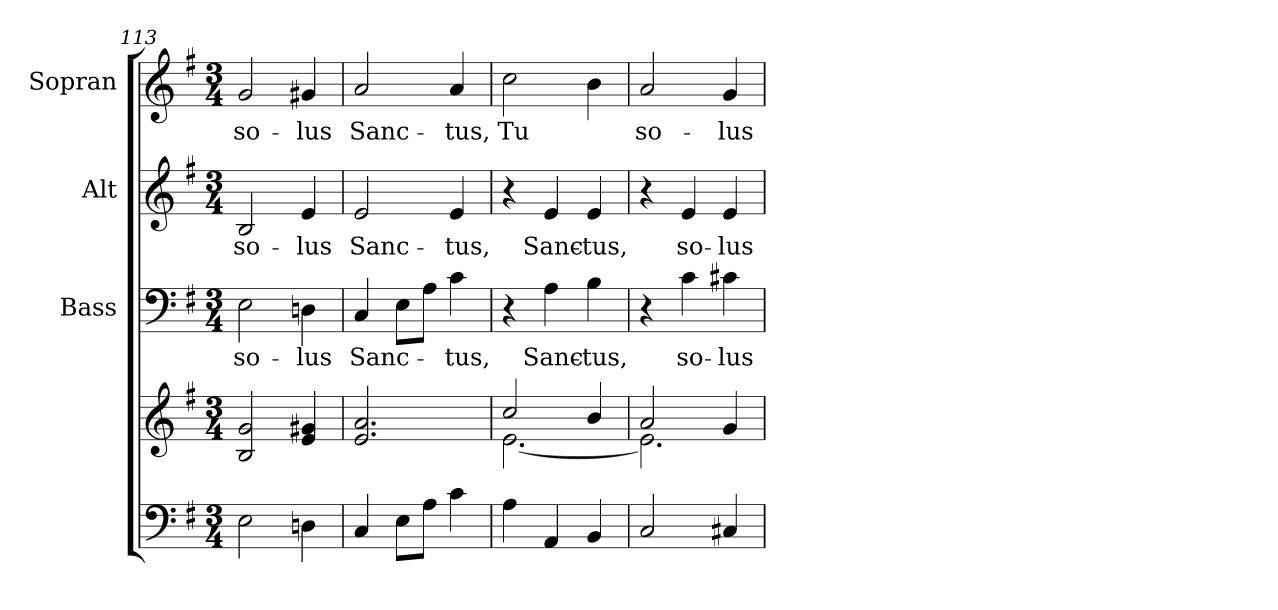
**kern	**kern	**kern	**text	**kern	**text	**kern	**text
*part4	*part4	*part3	*part3	*part2	*part2	*part1	*part1
*staff5	*staff4	*staff3	*staff3	*staff2	*staff2	*staff1	*staff1
*	*	*I"Bass	*	*I"Alt	*	*I"Sopran	*
*	*	*I'B.	*	*I'A.	*	*I'S.	*
*clefF4	*clefG2	*clefF4	*	*clefG2	*	*clefG2	*
*k[f#]	*k[f#]	*k[f#]	*	*k[f#]	*	*k[f#]	*
*G:	*G:	*G:	*	*G:	*	*G:	*
*M3/4	*M3/4	*M3/4	*	*M3/4	*	*M3/4	*
=113	=113	=113	=113	=113	=113	=113	=113
!	!	!	!LO:LY:b	!	!LO:LY:b	!	!LO:LY:b
2E\	2B/ 2g/	2E\	so-	2B/	so-	2g/	so-
!	!	!	!LO:LY:b	!	!LO:LY:b	!	!LO:LY:b
4Dn\	4e/ 4g#X/	4Dn\	-lus	4e/	-lus	4g#X/	-lus
=114	=114	=114	=114	=114	=114	=114	=114
!	!	!	!LO:LY:b	!	!LO:LY:b	!	!LO:LY:b
4C/	2.e/ 2.a/	4C/	Sanc-	2e/	Sanc-	2a/	Sanc-
8E\L	.	8E\L	.	.	.	.	.
8A\J	.	8A\J	.	.	.	.	.
!	!	!	!LO:LY:b	!	!LO:LY:b	!	!LO:LY:b
4c\	.	4c\	-tus,	4e/	-tus,	4a/	-tus,
=115	=115	=115	=115	=115	=115	=115	=115
*	*^	*	*	*	*	*	*
!	!	!	!	!	!	!	!	!LO:LY:b
4A\	2cc/	[<2.e\	4r	.	4r	.	2cc\	Tu
!	!	!	!	!LO:LY:b	!	!LO:LY:b	!	!
4AA/	.	.	4A\	Sanc-	4e/	Sanc-	.	.
!	!	!	!	!LO:LY:b	!	!LO:LY:b	!	!
4BB/	4b/	.	4B\	-tus,	4e/	-tus,	4b\	.
=116	=116	=116	=116	=116	=116	=116	=116	=116
!	!	!	!	!	!	!	!	!LO:LY:b
2C/	2a/	2.e\]	4r	.	4r	.	2a/	so-
!	!	!	!	!LO:LY:b	!	!LO:LY:b	!	!
.	.	.	4c\	so-	4e/	so-	.	.
!	!	!	!	!LO:LY:b	!	!LO:LY:b	!	!LO:LY:b
4C#X/	4g/	.	4c#X\	-lus	4e/	-lus	4g/	-lus
*	*v	*v	*	*	*	*	*	*
=	=	=	=	=	=	=	=
*-	*-	*-	*-	*-	*-	*-	*-
